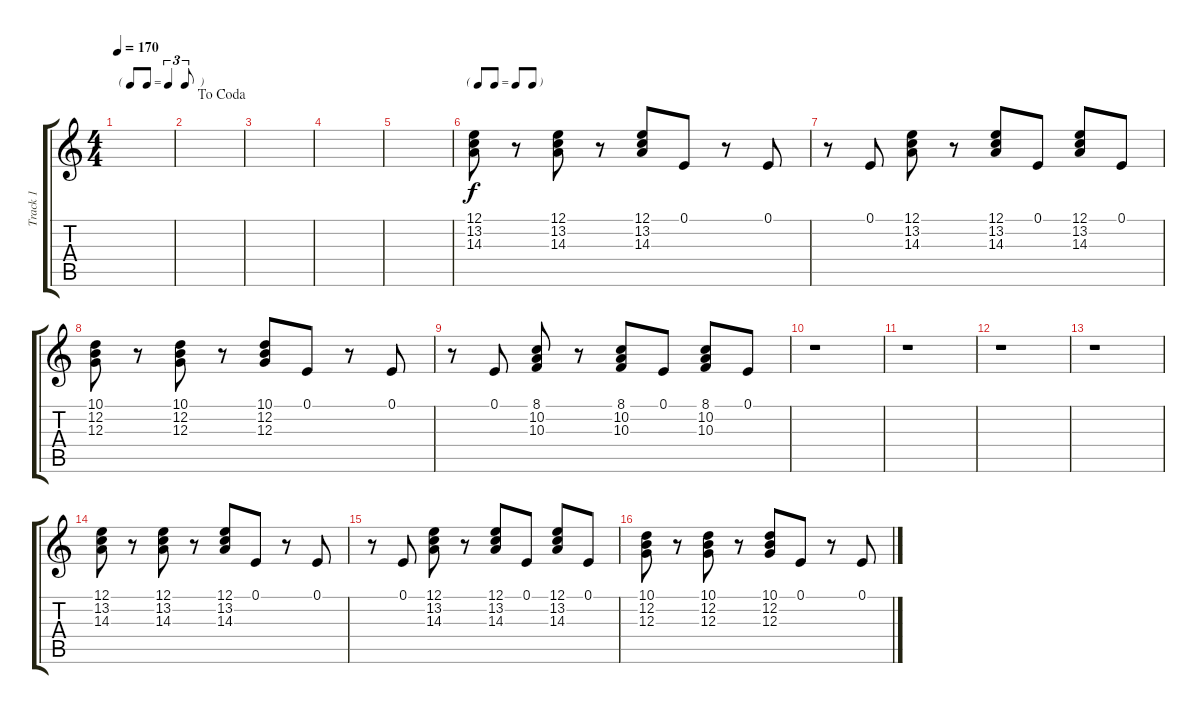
\track ("Track 1" "Track 1") {instrument acousticgrandpiano}
\staff {score tabs}
\tuning (E4 B3 G3 D3 A2 E2) {hide}
\ts (4 4)
\tf triplet8th
\tempo 170
\clef g2
\ks c
|
\jump dacoda
|
|
|
|
\tf none
(12.1 13.2 14.3).8 r.8 (12.1 13.2 14.3).8 r.8 (12.1 13.2 14.3).8 0.1.8 r.8 0.1.8 |
r.8 0.1.8 (12.1 13.2 14.3).8 r.8 (12.1 13.2 14.3).8 0.1.8 (12.1 13.2 14.3).8 0.1.8 |
(10.1 12.2 12.3).8 r.8 (10.1 12.2 12.3).8 r.8 (10.1 12.2 12.3).8 0.1.8 r.8 0.1.8 |
r.8 0.1.8 (8.1 10.2 10.3).8 r.8 (8.1 10.2 10.3).8 0.1.8 (8.1 10.2 10.3).8 0.1.8 |
r.1 |
r.1 |
r.1 |
r.1 |
(12.1 13.2 14.3).8 r.8 (12.1 13.2 14.3).8 r.8 (12.1 13.2 14.3).8 0.1.8 r.8 0.1.8 |
r.8 0.1.8 (12.1 13.2 14.3).8 r.8 (12.1 13.2 14.3).8 0.1.8 (12.1 13.2 14.3).8 0.1.8 |
(10.1 12.2 12.3).8 r.8 (10.1 12.2 12.3).8 r.8 (10.1 12.2 12.3).8 0.1.8 r.8 0.1.8
